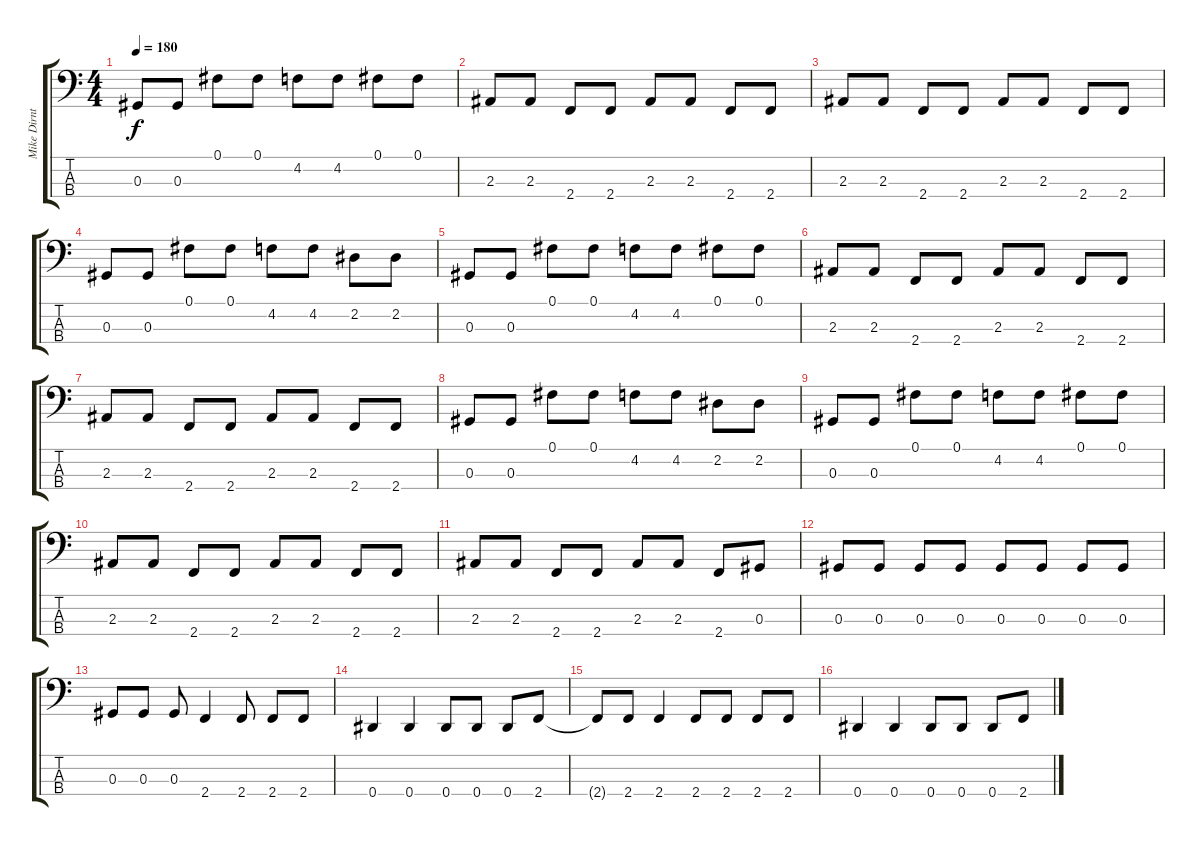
\track ("Mike Dirnt (Bass)" "Mike Dirnt") {instrument electricbassfinger}
\staff {score tabs}
\tuning (Gb2 Db2 Ab1 Eb1) {hide}
\ts (4 4)
\tempo 180
\clef f4
\ks c
0.3.8{dy f} 0.3.8 0.1.8 0.1.8 4.2.8 4.2.8 0.1.8 0.1.8 |
2.3.8 2.3.8 2.4.8 2.4.8 2.3.8 2.3.8 2.4.8 2.4.8 |
2.3.8 2.3.8 2.4.8 2.4.8 2.3.8 2.3.8 2.4.8 2.4.8 |
0.3.8 0.3.8 0.1.8 0.1.8 4.2.8 4.2.8 2.2.8 2.2.8 |
0.3.8 0.3.8 0.1.8 0.1.8 4.2.8 4.2.8 0.1.8 0.1.8 |
2.3.8 2.3.8 2.4.8 2.4.8 2.3.8 2.3.8 2.4.8 2.4.8 |
2.3.8 2.3.8 2.4.8 2.4.8 2.3.8 2.3.8 2.4.8 2.4.8 |
0.3.8 0.3.8 0.1.8 0.1.8 4.2.8 4.2.8 2.2.8 2.2.8 |
0.3.8 0.3.8 0.1.8 0.1.8 4.2.8 4.2.8 0.1.8 0.1.8 |
2.3.8 2.3.8 2.4.8 2.4.8 2.3.8 2.3.8 2.4.8 2.4.8 |
2.3.8 2.3.8 2.4.8 2.4.8 2.3.8 2.3.8 2.4.8 0.3.8 |
0.3.8 0.3.8 0.3.8 0.3.8 0.3.8 0.3.8 0.3.8 0.3.8 |
0.3.8 0.3.8 0.3.8 2.4.4 2.4.8 2.4.8 2.4.8 |
0.4.4 0.4.4 0.4.8 0.4.8 0.4.8 2.4.8 |
2.4{t}.8 2.4.8 2.4.4 2.4.8 2.4.8 2.4.8 2.4.8 |
0.4.4 0.4.4 0.4.8 0.4.8 0.4.8 2.4.8
